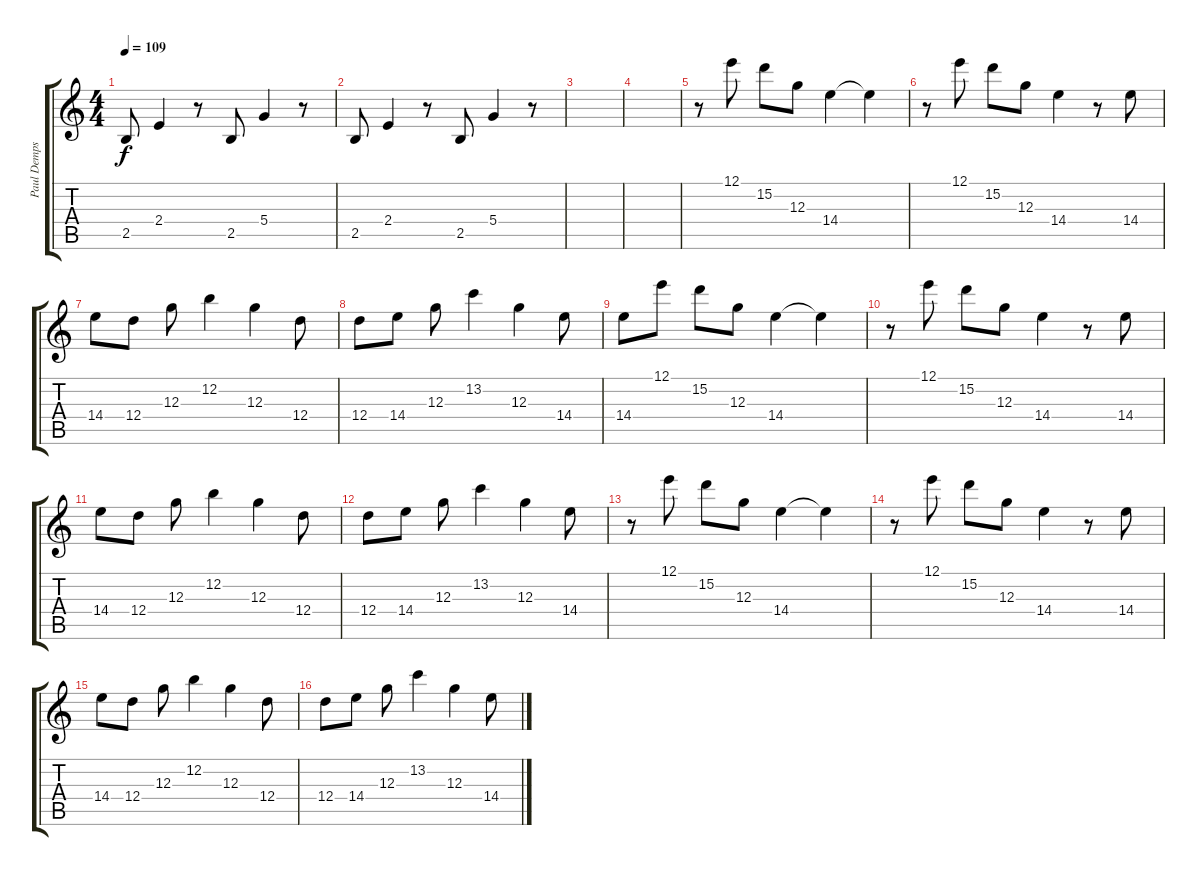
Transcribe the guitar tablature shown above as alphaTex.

\track ("Paul Dempsy" "Paul Demps") {instrument electricguitarjazz}
\staff {score tabs}
\tuning (E4 B3 G3 D3 A2 E2) {hide}
\ts (4 4)
\tempo 109
\clef g2
\ks c
2.5.8{dy f} 2.4.4 r.8 2.5.8 5.4.4 r.8 |
2.5.8 2.4.4 r.8 2.5.8 5.4.4 r.8 |
|
|
r.8 12.1.8 15.2.8 12.3.8 14.4.4 14.4{t}.4 |
r.8 12.1.8 15.2.8 12.3.8 14.4.4 r.8 14.4.8 |
14.4.8 12.4.8 12.3.8 12.2.4 12.3.4 12.4.8 |
12.4.8 14.4.8 12.3.8 13.2.4 12.3.4 14.4.8 |
14.4.8 12.1.8 15.2.8 12.3.8 14.4.4 14.4{t}.4 |
r.8 12.1.8 15.2.8 12.3.8 14.4.4 r.8 14.4.8 |
14.4.8 12.4.8 12.3.8 12.2.4 12.3.4 12.4.8 |
12.4.8 14.4.8 12.3.8 13.2.4 12.3.4 14.4.8 |
r.8 12.1.8 15.2.8 12.3.8 14.4.4 14.4{t}.4 |
r.8 12.1.8 15.2.8 12.3.8 14.4.4 r.8 14.4.8 |
14.4.8 12.4.8 12.3.8 12.2.4 12.3.4 12.4.8 |
12.4.8 14.4.8 12.3.8 13.2.4 12.3.4 14.4.8
